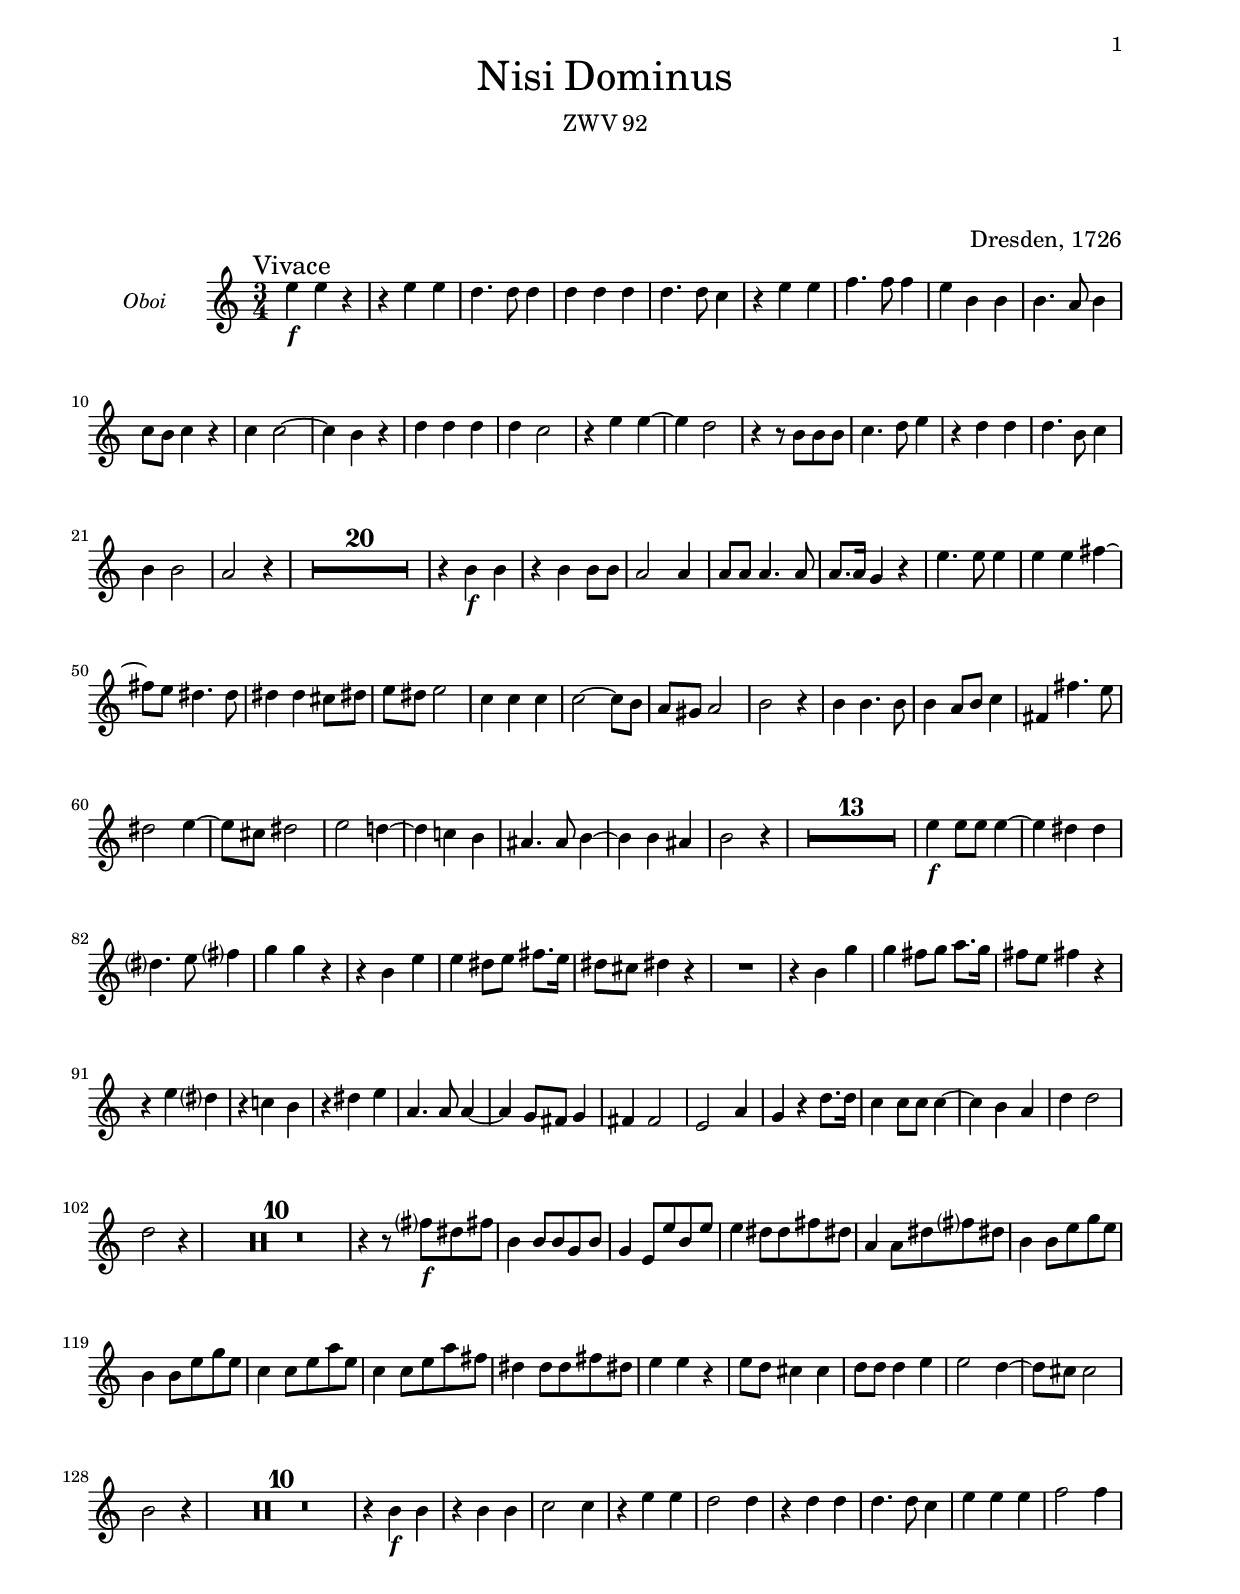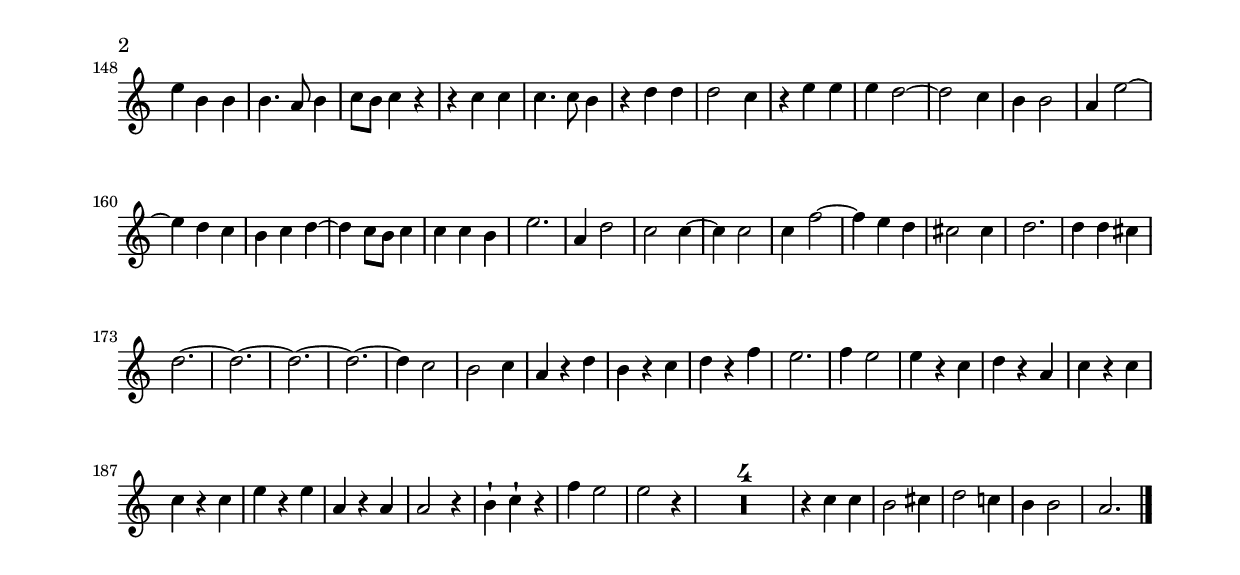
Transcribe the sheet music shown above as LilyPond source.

% (c) 2017 by Wolfgang Skala.
% This file is licensed under the Creative Commons Attribution-NonCommercial-ShareAlike 4.0 International License.
% To view a copy of this license, visit http://creativecommons.org/licenses/by-nc-sa/4.0/.

\version "2.18.0"

#(ly:set-option 'relative-includes #t)

% \include "Scores/S_NisiDominus.ly"

% (c) 2017 by Wolfgang Skala.
% This file is licensed under the Creative Commons Attribution-NonCommercial-ShareAlike 4.0 International License.
% To view a copy of this license, visit http://creativecommons.org/licenses/by-nc-sa/4.0/.

\version "2.18.0"

\include "../definitions.ly"

\paper {
	indent = 2\cm
	system-separator-markup = ##f
	system-system-spacing = #'((basic-distance . 15.5) (minimum-distance . 8) (padding . 1) (stretchability . 60))
	last-bottom-spacing = #'((basic-distance . 20) (minimum-distance . 1) (padding . 1) (stretchability . 100))
	min-systems-per-page = #2
}

#(set-global-staff-size 17.82)

\book {
	\bookpart {
		\header {
			title = \markup {
				\medium \center-column {
					\normal-text \larger \larger \line { Nisi Dominus }
					\smaller \smaller \smaller \line { ZWV 92 }
				}
			}
			subtitle = \markup { \vspace #3 \normal-text \larger \larger " " }
			composer = \markup { \larger "Dresden, 1726" }
		}
		\paper { max-systems-per-page = #10 }
		\score {
			<<
				\new Staff {
					\set Staff.instrumentName = "Oboi"
					\NisiDominusOboi
				}
			>>
		}
	}
}

% \include "Parts/P_Violini.ly"
% \include "Parts/P_Viola.ly"
% \include "Parts/P_Coro.ly"
% \include "Parts/P_Organo.ly"
% \include "Parts/P_Bassi.ly"